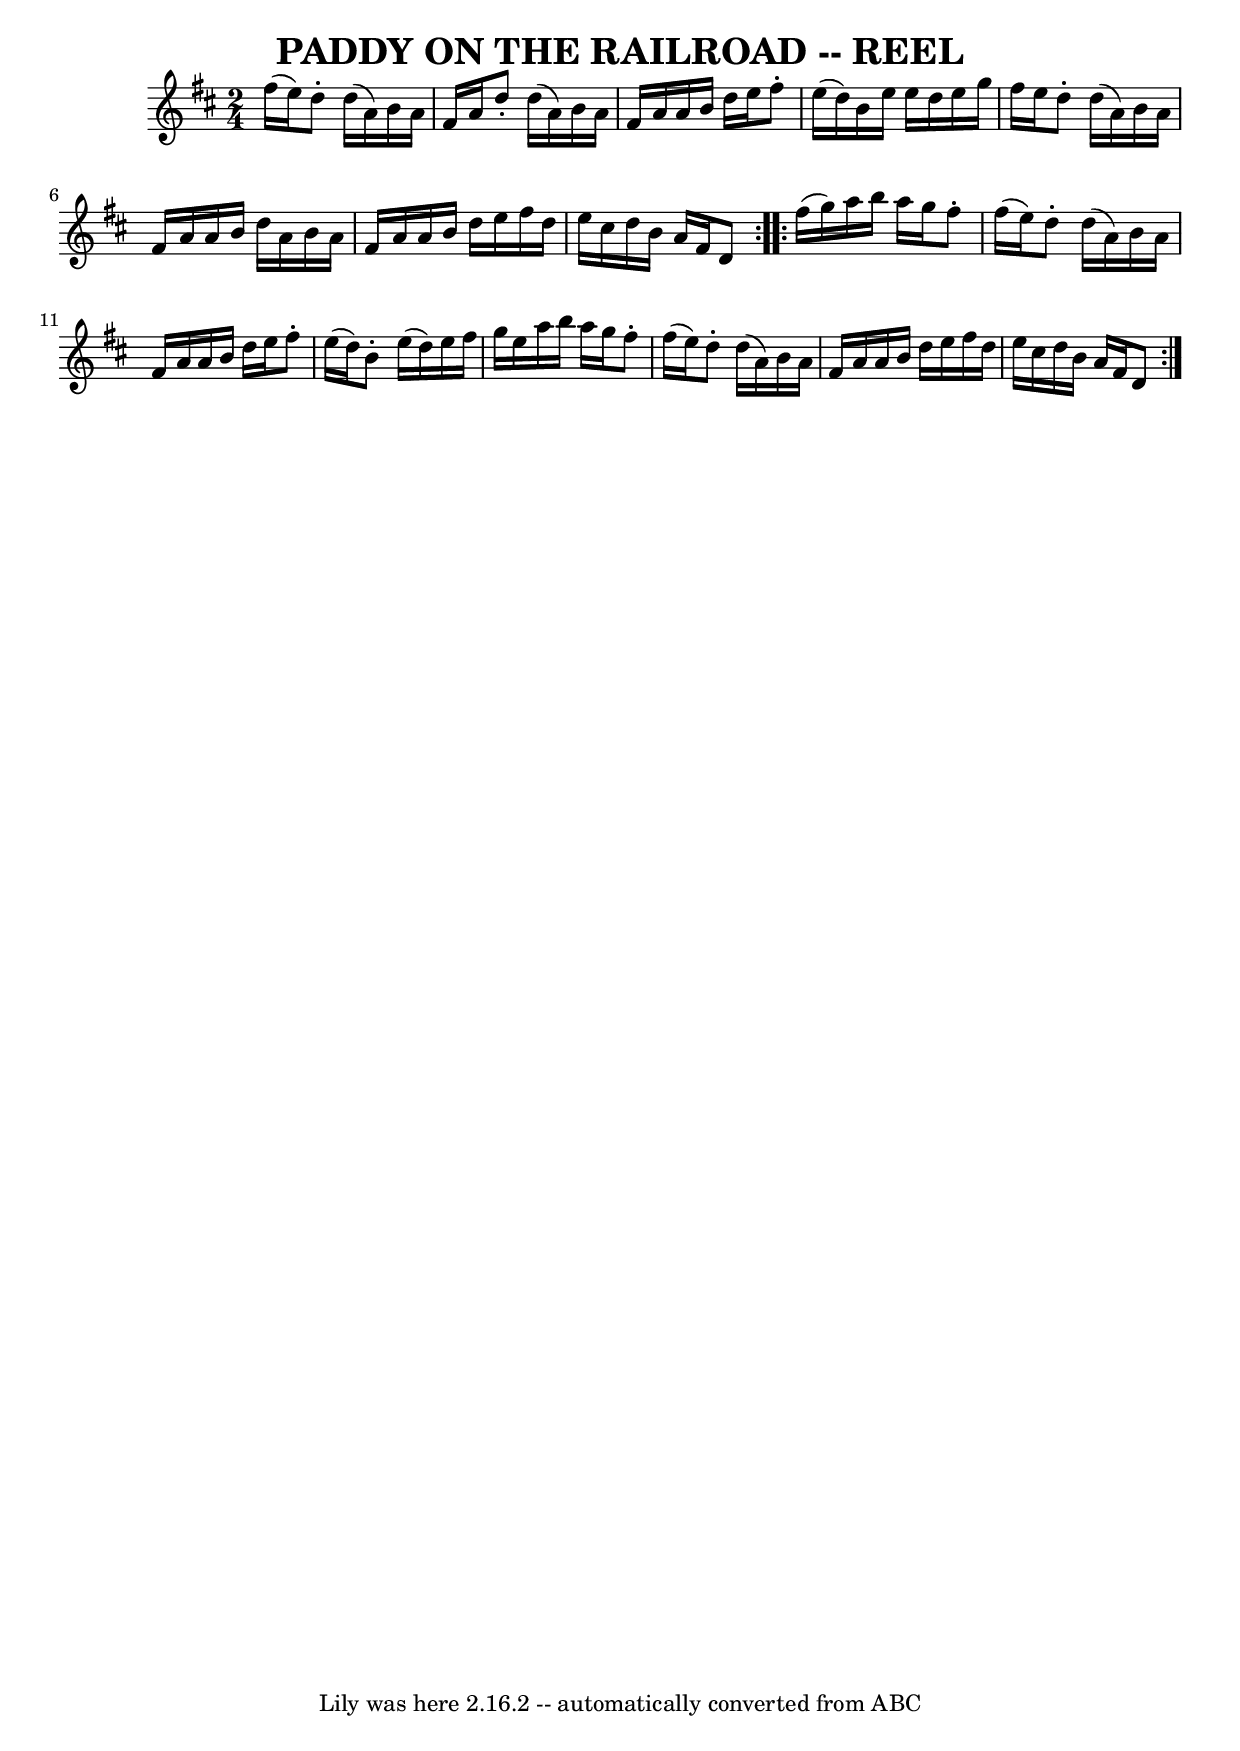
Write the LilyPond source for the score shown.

\version "2.7.40"
\include "Mammoth.ily"
\header {
	%% book = "Ryan's Mammoth Collection of Fiddle Tunes"
	crossRefNumber = "1"
	footnotes = "\\\\AKA The Merry Blacksmith"
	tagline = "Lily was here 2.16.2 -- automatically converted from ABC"
	title = "PADDY ON THE RAILROAD -- REEL"
}
voicedefault =  {


\repeat volta 2 {
\time 2/4 
\key d \major fis''16 (e''16)   |
 d''8 -. d''16 
(a'16) b'16 a'16 fis'16 a'16    |
 d''8 -. d''16 (
a'16) b'16 a'16 fis'16 a'16    |
 a'16 b'16 d''16   
 e''16 fis''8 -. e''16 (d''16)   |
 b'16 e''16 e''16   
 d''16 e''16 g''16 fis''16 e''16    |
 d''8 -. d''16 (
 a'16) b'16 a'16 fis'16 a'16    |
 a'16 b'16 d''16  
 a'16 b'16 a'16 fis'16 a'16    |
 a'16 b'16 d''16    
e''16 fis''16 d''16 e''16 cis''16    |
 d''16 b'16    
a'16 fis'16 d'8    }     \repeat volta 2 { fis''16 (g''16)   
|
 a''16 b''16 a''16 g''16 fis''8 -. fis''16 (e''16  
-)   |
 d''8 -. d''16 (a'16) b'16 a'16 fis'16 a'16   
 |
 a'16 b'16 d''16 e''16 fis''8 -. e''16 (d''16)   
|
 b'8 -. e''16 (d''16) e''16 fis''16 g''16 e''16    
|
 a''16 b''16 a''16 g''16 fis''8 -. fis''16 (e''16  
-)   |
 d''8 -. d''16 (a'16) b'16 a'16 fis'16 a'16   
 |
 a'16 b'16 d''16 e''16 fis''16 d''16 e''16    
cis''16    |
 d''16 b'16 a'16 fis'16 d'8    }   
}

\score{
    <<

	\context Staff="default"
	{
	    \voicedefault 
	}

    >>
	\layout {
	}
	\midi {}
}
